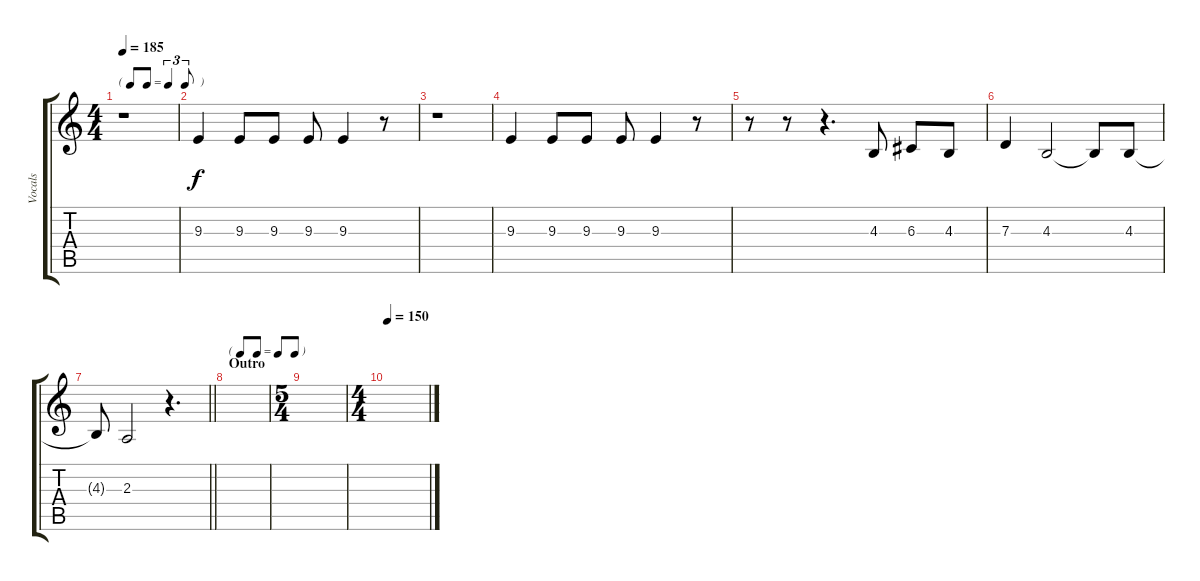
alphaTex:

\track ("Vocals" "Vocals") {instrument trombone}
\staff {score tabs}
\tuning (E4 B3 G3 D3 A2 E2) {hide}
\ts (4 4)
\tf triplet8th
\tempo 185
\clef g2
\ks c
r.1{dy f} |
9.3.4 9.3.8 9.3.8 9.3.8 9.3.4 r.8 |
r.1 |
9.3.4 9.3.8 9.3.8 9.3.8 9.3.4 r.8 |
r.8 r.8 r.4{d} 4.3.8 6.3.8 4.3.8 |
7.3.4 4.3.2 4.3{t}.8 4.3.8 |
\barLineRight lightlight
4.3{t}.8 2.3.2 r.4{d} |
\tf none
\section ("" "Outro")
|
\ts (5 4)
|
\ts (4 4)
\tempo 150
